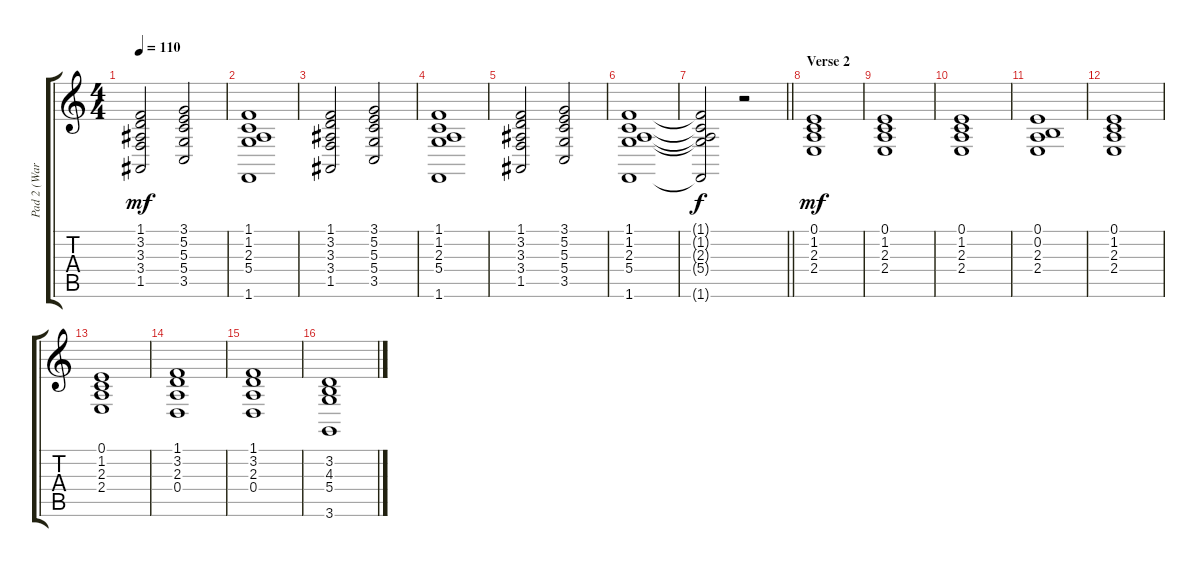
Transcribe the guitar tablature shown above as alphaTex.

\track ("Pad 2 (Warm)" "Pad 2 (War") {instrument pad2warm}
\staff {score tabs}
\tuning (E4 B3 G3 D3 A2 E2) {hide}
\ts (4 4)
\tempo 110
\clef g2
\ks c
(1.1 3.2 3.3 3.4 1.5).2{dy mf} (3.1 5.2 5.3 5.4 3.5).2 |
(1.1 1.2 2.3 5.4 1.6).1 |
(1.1 3.2 3.3 3.4 1.5).2 (3.1 5.2 5.3 5.4 3.5).2 |
(1.1 1.2 2.3 5.4 1.6).1 |
(1.1 3.2 3.3 3.4 1.5).2 (3.1 5.2 5.3 5.4 3.5).2 |
(1.1 1.2 2.3 5.4 1.6).1 |
\barLineRight lightlight
(1.1{t} 1.2{t} 2.3{t} 5.4{t} 1.6{t}).2{dy f} r.2 |
\section ("" "Verse 2")
(0.1 1.2 2.3 2.4).1{dy mf} |
(0.1 1.2 2.3 2.4).1 |
(0.1 1.2 2.3 2.4).1 |
(0.1 0.2 2.3 2.4).1 |
(0.1 1.2 2.3 2.4).1 |
(0.1 1.2 2.3 2.4).1 |
(1.1 3.2 2.3 0.4).1 |
(1.1 3.2 2.3 0.4).1 |
(3.2 4.3 5.4 3.6).1
